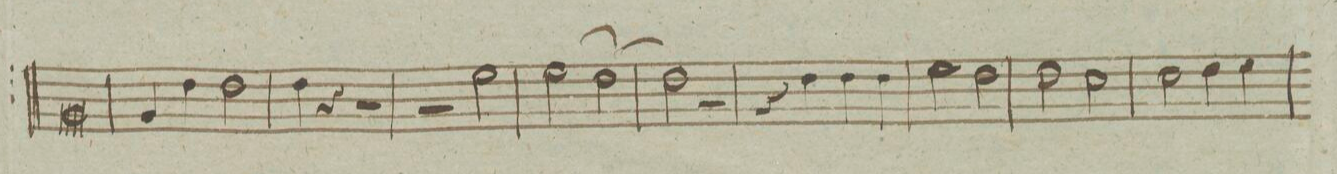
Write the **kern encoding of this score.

**kern	**dynam
*I"Cornu. Primo in F	*
*clefG2	*
*k[]	*
*met(c|)	*
*M2/2	*
4c/	.
4g\	.
2g\	.
=16	=16
4g\	.
4r	.
2r	.
=17	=17
2r	.
2a\	.
=18	=18
(2a\	.
(2g\)	.
=19	=19
2g\)	.
2r	.
=20	=20
4r	.
4g\	.
4g\	.
4g\	.
=21	=21
2a\	.
2g\	.
=22	=22
2g\	.
2f\	.
=23	=23
2f\	.
4g\	.
4a\	.
=24	=24
*-	*-
